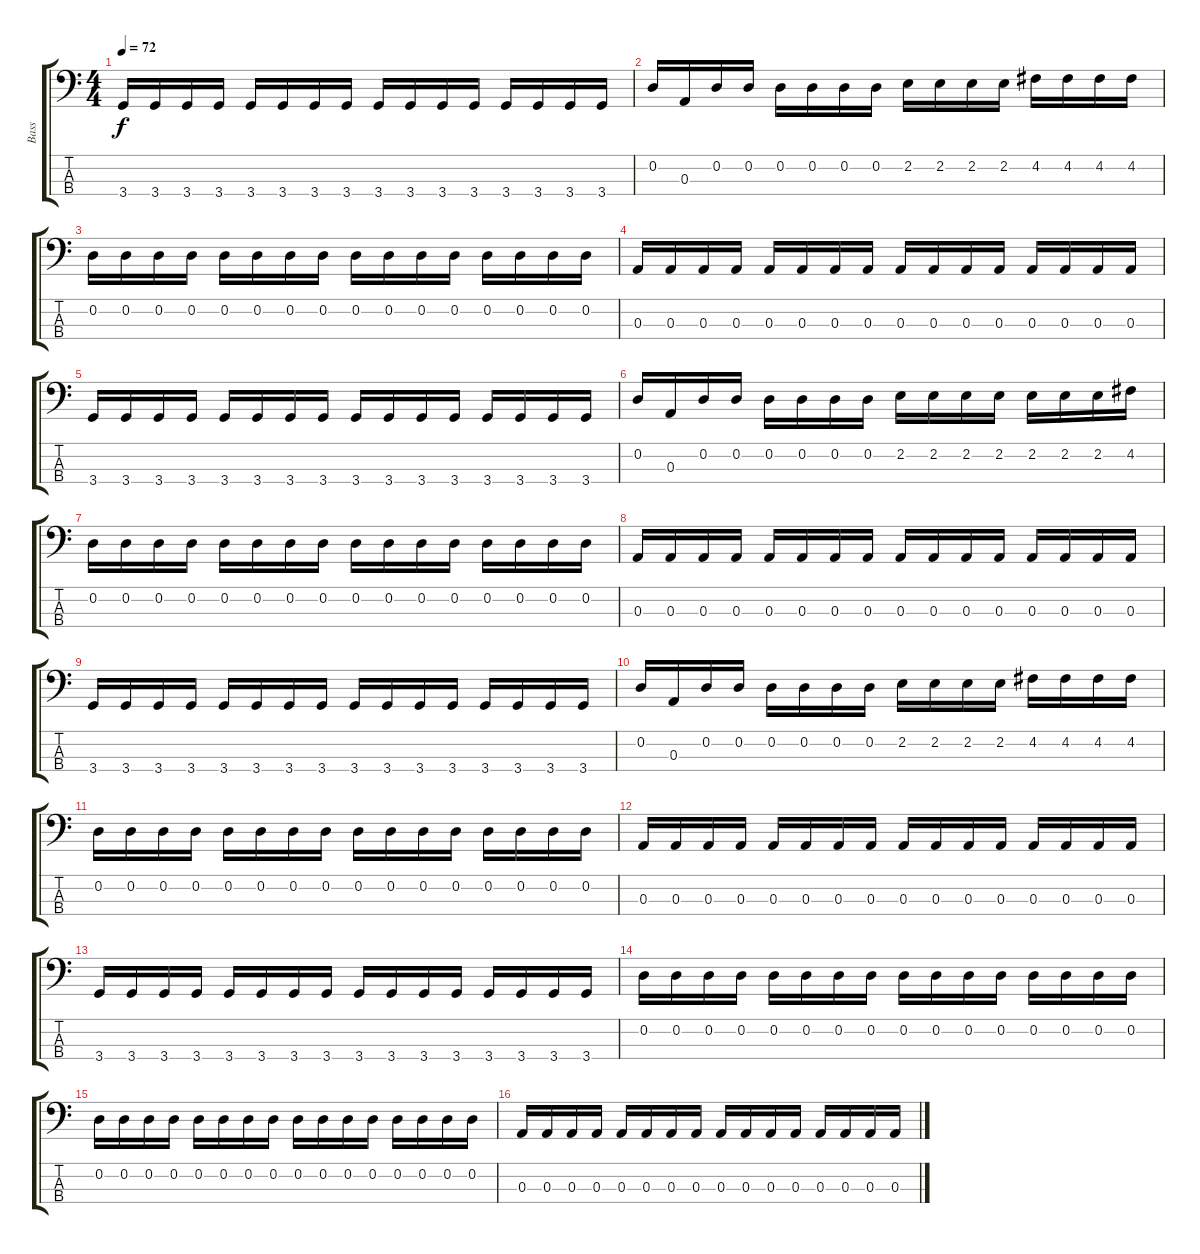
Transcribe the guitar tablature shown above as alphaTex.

\track ("Bass" "Bass") {instrument electricbassfinger}
\staff {score tabs}
\tuning (G2 D2 A1 E1) {hide}
\ts (4 4)
\tempo 72
\clef f4
\ks c
3.4.16{dy f} 3.4.16 3.4.16 3.4.16 3.4.16 3.4.16 3.4.16 3.4.16 3.4.16 3.4.16 3.4.16 3.4.16 3.4.16 3.4.16 3.4.16 3.4.16 |
0.2.16 0.3.16 0.2.16 0.2.16 0.2.16 0.2.16 0.2.16 0.2.16 2.2.16 2.2.16 2.2.16 2.2.16 4.2.16 4.2.16 4.2.16 4.2.16 |
0.2.16 0.2.16 0.2.16 0.2.16 0.2.16 0.2.16 0.2.16 0.2.16 0.2.16 0.2.16 0.2.16 0.2.16 0.2.16 0.2.16 0.2.16 0.2.16 |
0.3.16 0.3.16 0.3.16 0.3.16 0.3.16 0.3.16 0.3.16 0.3.16 0.3.16 0.3.16 0.3.16 0.3.16 0.3.16 0.3.16 0.3.16 0.3.16 |
3.4.16 3.4.16 3.4.16 3.4.16 3.4.16 3.4.16 3.4.16 3.4.16 3.4.16 3.4.16 3.4.16 3.4.16 3.4.16 3.4.16 3.4.16 3.4.16 |
0.2.16 0.3.16 0.2.16 0.2.16 0.2.16 0.2.16 0.2.16 0.2.16 2.2.16 2.2.16 2.2.16 2.2.16 2.2.16 2.2.16 2.2.16 4.2.16 |
0.2.16 0.2.16 0.2.16 0.2.16 0.2.16 0.2.16 0.2.16 0.2.16 0.2.16 0.2.16 0.2.16 0.2.16 0.2.16 0.2.16 0.2.16 0.2.16 |
0.3.16 0.3.16 0.3.16 0.3.16 0.3.16 0.3.16 0.3.16 0.3.16 0.3.16 0.3.16 0.3.16 0.3.16 0.3.16 0.3.16 0.3.16 0.3.16 |
3.4.16 3.4.16 3.4.16 3.4.16 3.4.16 3.4.16 3.4.16 3.4.16 3.4.16 3.4.16 3.4.16 3.4.16 3.4.16 3.4.16 3.4.16 3.4.16 |
0.2.16 0.3.16 0.2.16 0.2.16 0.2.16 0.2.16 0.2.16 0.2.16 2.2.16 2.2.16 2.2.16 2.2.16 4.2.16 4.2.16 4.2.16 4.2.16 |
0.2.16 0.2.16 0.2.16 0.2.16 0.2.16 0.2.16 0.2.16 0.2.16 0.2.16 0.2.16 0.2.16 0.2.16 0.2.16 0.2.16 0.2.16 0.2.16 |
0.3.16 0.3.16 0.3.16 0.3.16 0.3.16 0.3.16 0.3.16 0.3.16 0.3.16 0.3.16 0.3.16 0.3.16 0.3.16 0.3.16 0.3.16 0.3.16 |
3.4.16 3.4.16 3.4.16 3.4.16 3.4.16 3.4.16 3.4.16 3.4.16 3.4.16 3.4.16 3.4.16 3.4.16 3.4.16 3.4.16 3.4.16 3.4.16 |
0.2.16 0.2.16 0.2.16 0.2.16 0.2.16 0.2.16 0.2.16 0.2.16 0.2.16 0.2.16 0.2.16 0.2.16 0.2.16 0.2.16 0.2.16 0.2.16 |
0.2.16 0.2.16 0.2.16 0.2.16 0.2.16 0.2.16 0.2.16 0.2.16 0.2.16 0.2.16 0.2.16 0.2.16 0.2.16 0.2.16 0.2.16 0.2.16 |
0.3.16 0.3.16 0.3.16 0.3.16 0.3.16 0.3.16 0.3.16 0.3.16 0.3.16 0.3.16 0.3.16 0.3.16 0.3.16 0.3.16 0.3.16 0.3.16
